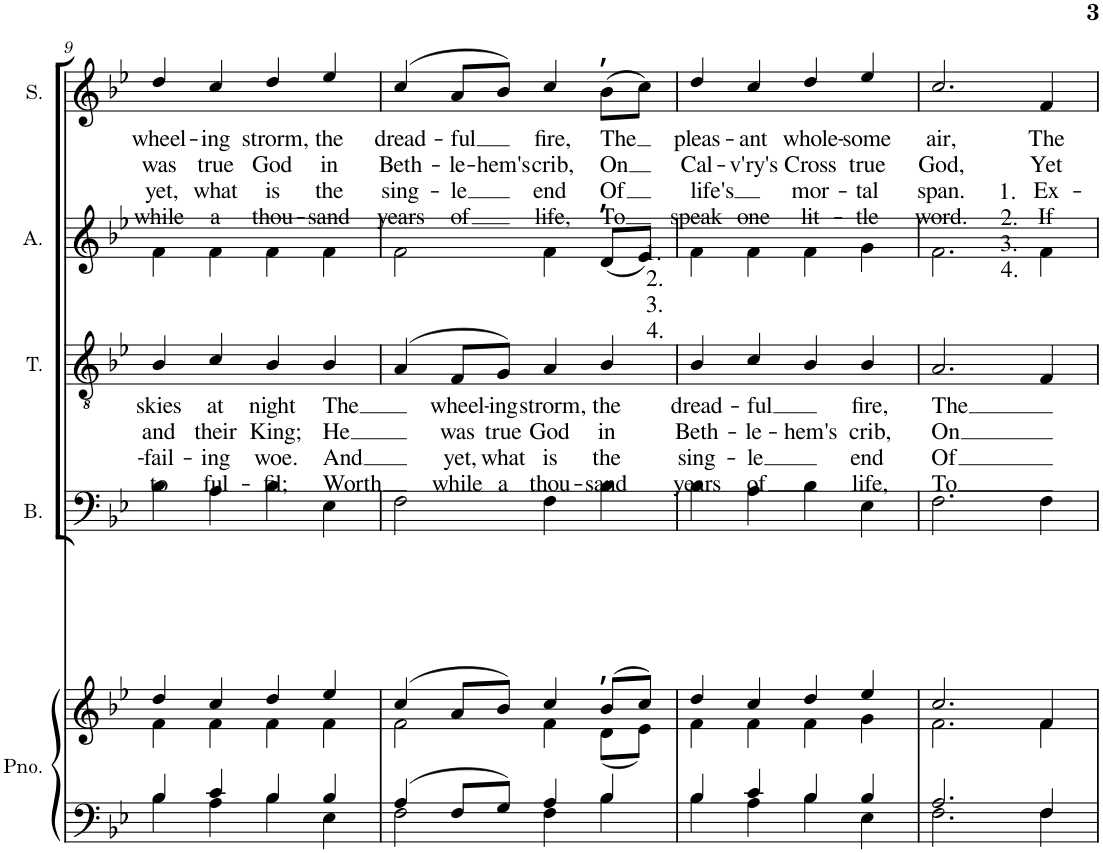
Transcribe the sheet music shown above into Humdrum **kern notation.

**kern	**kern	**kern	**kern	**text	**text	**text	**text	**kern	**kern	**text	**text	**text	**text
*part5	*part5	*part4	*part3	*part3	*part3	*part3	*part3	*part2	*part1	*part1	*part1	*part1	*part1
*staff6	*staff5	*staff4	*staff3	*staff3	*staff3	*staff3	*staff3	*staff2	*staff1	*staff1	*staff1	*staff1	*staff1
*I"Piano	*	*I"Bass	*I"Tenor	*	*	*	*	*I"Alto	*I"Soprano	*	*	*	*
*I'Pno.	*	*I'B.	*I'T.	*	*	*	*	*I'A.	*I'S.	*	*	*	*
!!LO:PB:g=z
*clefF4	*clefG2	*clefF4	*clefGv2	*	*	*	*	*clefG2	*clefG2	*	*	*	*
*k[b-e-]	*k[b-e-]	*k[b-e-]	*k[b-e-]	*	*	*	*	*k[b-e-]	*k[b-e-]	*	*	*	*
*M4/4	*M4/4	*M4/4	*M4/4	*	*	*	*	*M4/4	*M4/4	*	*	*	*
=9	=9	=9	=9	=9	=9	=9	=9	=9	=9	=9	=9	=9	=9
*^	*^	*	*	*	*	*	*	*	*	*	*	*	*
!	!	!	!	!	!	!LO:LY:b	!LO:LY:b	!LO:LY:b	!LO:LY:b	!	!	!LO:LY:b	!LO:LY:b	!LO:LY:b	!LO:LY:b
4B-/	4B-\	4dd/	4f\	4B-\	4B-/	skies	and	-fail-	to	4f\	4dd/	wheel-	was	yet,	while
!	!	!	!	!	!	!LO:LY:b	!LO:LY:b	!LO:LY:b	!LO:LY:b	!	!	!LO:LY:b	!LO:LY:b	!LO:LY:b	!LO:LY:b
4c/	4A\	4cc/	4f\	4A\	4c/	at	their	-ing	ful-	4f\	4cc/	-ing	true	what	a
!	!	!	!	!	!	!LO:LY:b	!LO:LY:b	!LO:LY:b	!LO:LY:b	!	!	!LO:LY:b	!LO:LY:b	!LO:LY:b	!LO:LY:b
4B-/	4B-\	4dd/	4f\	4B-\	4B-/	night	King;	woe.	-fil;	4f\	4dd/	strorm,	God	is	thou-
!	!	!	!	!	!	!LO:LY:b	!LO:LY:b	!LO:LY:b	!LO:LY:b	!	!	!LO:LY:b	!LO:LY:b	!LO:LY:b	!LO:LY:b
4B-/	4E-\	4ee-/	4f\	4E-\	4B-/	The	He	And	Worth	4f\	4ee-/	the	in	the	-sand
=10	=10	=10	=10	=10	=10	=10	=10	=10	=10	=10	=10	=10	=10	=10	=10
!	!	!	!	!	!	!	!	!	!	!	!	!LO:LY:b	!LO:LY:b	!LO:LY:b	!LO:LY:b
4A/	2F\	(>4cc/	2f\	2F\	(>4A/	.	.	.	.	2f\	(>4cc/	dread-	Beth-	sing-	years
!	!	!	!	!	!	!LO:LY:b	!LO:LY:b	!LO:LY:b	!LO:LY:b	!	!	!LO:LY:b	!LO:LY:b	!LO:LY:b	!LO:LY:b
8F/L	.	8a/L	.	.	8F/L	wheel-	was	yet,	while	.	8a/L	-ful	-le-	-le	of
!	!	!	!	!	!	!LO:LY:b	!LO:LY:b	!LO:LY:b	!LO:LY:b	!	!	!	!LO:LY:b	!	!
8G/J	.	8b-/J)	.	.	8G/J)	-ing	true	what	a	.	8b-/J)	.	-hem's	.	.
!	!	!	!	!	!	!LO:LY:b	!LO:LY:b	!LO:LY:b	!LO:LY:b	!	!	!LO:LY:b	!LO:LY:b	!LO:LY:b	!LO:LY:b
4A/	4F\	4cc/	4f\	4F\	4A/	strorm,	God	is	thou-	4f\	4cc/	fire,	crib,	end	life,
!	!	!	!	!	!	!	!	!	!	!	!LO:TX:a:t=,	!	!	!	!
!	!	!	!	!	!	!	!	!	!	!LO:TX:a:t=,	!	!	!	!	!
!	!	!LO:TX:a:t=,	!	!	!	!	!	!	!	!	!	!	!	!	!
!	!	!	!	!	!	!LO:LY:b	!LO:LY:b	!LO:LY:b	!LO:LY:b	!	!	!LO:LY:b	!LO:LY:b	!LO:LY:b	!LO:LY:b
4B-/	4B-\	(8b-/L	(8d\L	4B-\	4B-/	the	in	the	-sand	(8d/L	(>8b-\L	The	On	Of	To
.	.	8cc/J)	8e-\J)	.	.	.	.	.	.	8e-/J)	8cc\J)	.	.	.	.
=11	=11	=11	=11	=11	=11	=11	=11	=11	=11	=11	=11	=11	=11	=11	=11
!	!	!	!	!	!	!	!	!	!	!	!LO:TX:b:t=1.	!	!	!	!
!	!	!	!	!	!	!	!	!	!	!	!LO:TX:b:t=2.	!	!	!	!
!	!	!	!	!	!	!	!	!	!	!	!LO:TX:b:t=3.	!	!	!	!
!	!	!	!	!	!	!	!	!	!	!	!LO:TX:b:t=4.	!	!	!	!
!	!	!	!	!	!	!LO:LY:b	!LO:LY:b	!LO:LY:b	!LO:LY:b	!	!	!LO:LY:b	!LO:LY:b	!LO:LY:b	!LO:LY:b
4B-/	4B-\	4dd/	4f\	4B-\	4B-/	dread-	Beth-	sing-	years	4f\	4dd/	pleas-	Cal-	life's	speak
!	!	!	!	!	!	!LO:LY:b	!LO:LY:b	!LO:LY:b	!LO:LY:b	!	!	!LO:LY:b	!LO:LY:b	!	!LO:LY:b
4c/	4A\	4cc/	4f\	4A\	4c/	-ful	-le-	-le	of	4f\	4cc/	-ant	-v'ry's	.	one
!	!	!	!	!	!	!	!LO:LY:b	!	!	!	!	!LO:LY:b	!LO:LY:b	!LO:LY:b	!LO:LY:b
4B-/	4B-\	4dd/	4f\	4B-\	4B-/	.	-hem's	.	.	4f\	4dd/	whole-	Cross	mor-	lit-
!	!	!	!	!	!	!LO:LY:b	!LO:LY:b	!LO:LY:b	!LO:LY:b	!	!	!LO:LY:b	!LO:LY:b	!LO:LY:b	!LO:LY:b
4B-/	4E-\	4ee-/	4g\	4E-\	4B-/	fire,	crib,	end	life,	4g\	4ee-/	-some	true	-tal	-tle
=12	=12	=12	=12	=12	=12	=12	=12	=12	=12	=12	=12	=12	=12	=12	=12
!	!	!	!	!	!	!LO:LY:b	!LO:LY:b	!LO:LY:b	!LO:LY:b	!	!	!LO:LY:b	!LO:LY:b	!LO:LY:b	!LO:LY:b
2.A/	2.F\	2.cc/	2.f\	2.F\	2.A/	The	On	Of	To	2.f\	2.cc/	air,	God,	span.	word.
!	!	!	!	!	!	!	!	!	!	!	!LO:TX:b:t=1.	!	!	!	!
!	!	!	!	!	!	!	!	!	!	!	!LO:TX:b:t=2.	!	!	!	!
!	!	!	!	!	!	!	!	!	!	!	!LO:TX:b:t=3.	!	!	!	!
!	!	!	!	!	!	!	!	!	!	!	!LO:TX:b:t=4.	!	!	!	!
!	!	!	!	!	!	!	!	!	!	!	!	!LO:LY:b	!LO:LY:b	!LO:LY:b	!LO:LY:b
4F/	4F\	4f/	4f\	4F\	4F/	.	.	.	.	4f\	4f/	The	Yet	Ex-	If
*v	*v	*	*	*	*	*	*	*	*	*	*	*	*	*	*
*	*v	*v	*	*	*	*	*	*	*	*	*	*	*	*
=	=	=	=	=	=	=	=	=	=	=	=	=	=
*-	*-	*-	*-	*-	*-	*-	*-	*-	*-	*-	*-	*-	*-
